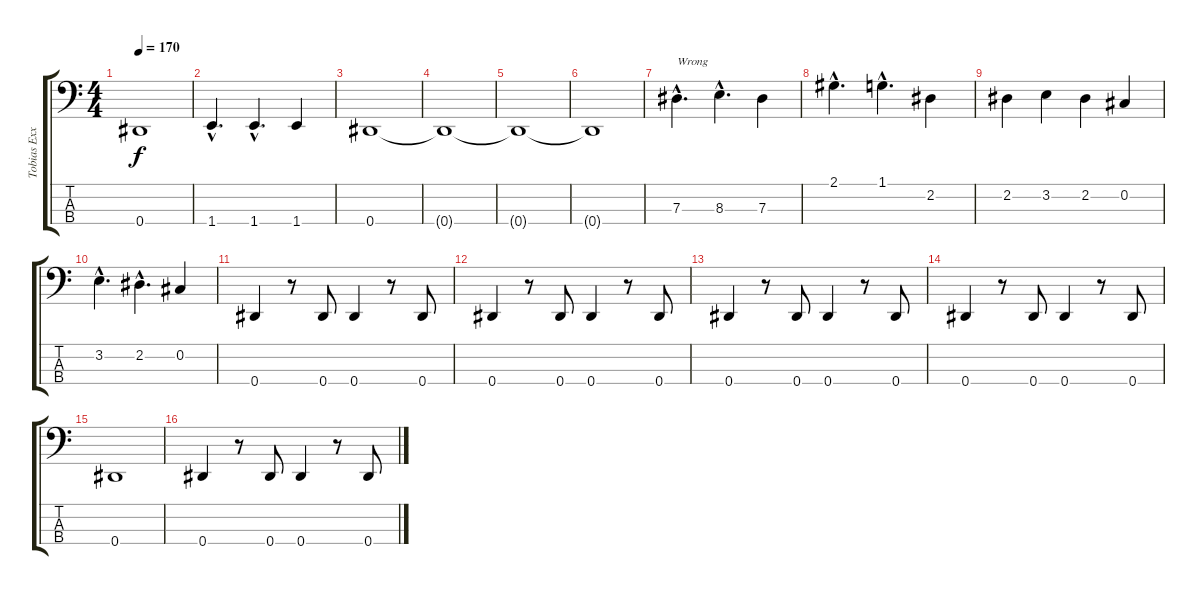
\track ("Tobias Exxel" "Tobias Exx") {instrument electricbasspick}
\staff {score tabs}
\tuning (Gb2 Db2 Ab1 Eb1) {hide}
\ts (4 4)
\tempo 170
\clef f4
\ks c
0.4{t}.1{dy f} |
1.4{hac}.4{d} 1.4{hac}.4{d} 1.4.4 |
0.4.1 |
0.4{t}.1 |
0.4{t}.1 |
0.4{t}.1 |
7.3{hac}.4{d txt "Wrong"} 8.3{hac}.4{d} 7.3.4 |
2.1{hac}.4{d} 1.1{hac}.4{d} 2.2.4 |
2.2.4 3.2.4 2.2.4 0.2.4 |
3.2{hac}.4{d} 2.2{hac}.4{d} 0.2.4 |
0.4.4 r.8 0.4.8 0.4.4 r.8 0.4.8 |
0.4.4 r.8 0.4.8 0.4.4 r.8 0.4.8 |
0.4.4 r.8 0.4.8 0.4.4 r.8 0.4.8 |
0.4.4 r.8 0.4.8 0.4.4 r.8 0.4.8 |
0.4.1 |
0.4.4 r.8 0.4.8 0.4.4 r.8 0.4.8
